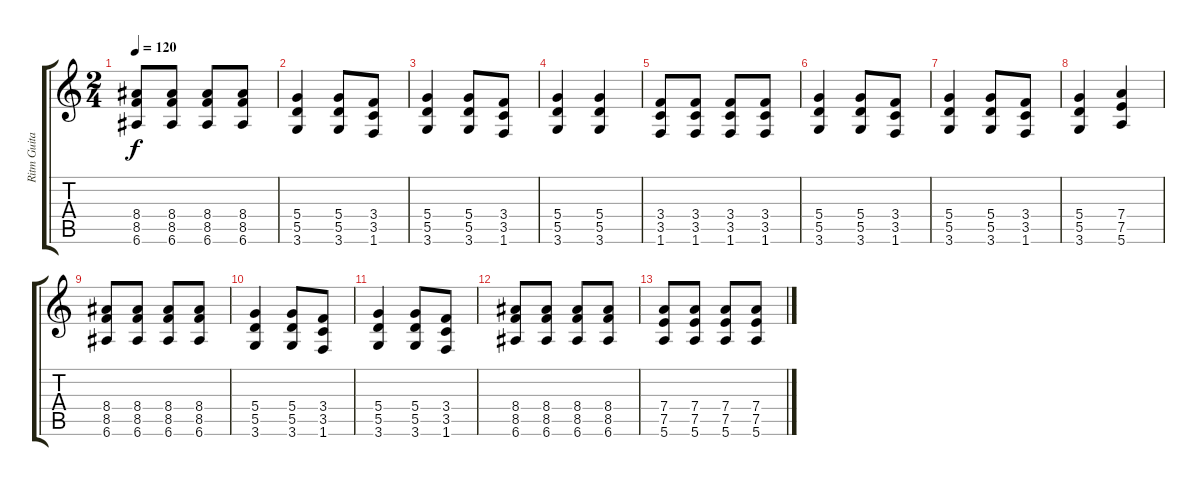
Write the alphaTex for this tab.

\track ("Ritm Guitar" "Ritm Guita") {instrument overdrivenguitar}
\staff {score tabs}
\tuning (E4 B3 G3 D3 A2 E2) {hide}
\ts (2 4)
\tempo 120
\clef g2
\ks c
(8.4 8.5 6.6).8{dy f} (8.4 8.5 6.6).8 (8.4 8.5 6.6).8 (8.4 8.5 6.6).8 |
(5.4 5.5 3.6).4 (5.4 5.5 3.6).8 (3.4 3.5 1.6).8 |
(5.4 5.5 3.6).4 (5.4 5.5 3.6).8 (3.4 3.5 1.6).8 |
(5.4 5.5 3.6).4 (5.4 5.5 3.6).4 |
(3.4 3.5 1.6).8 (3.4 3.5 1.6).8 (3.4 3.5 1.6).8 (3.4 3.5 1.6).8 |
(5.4 5.5 3.6).4 (5.4 5.5 3.6).8 (3.4 3.5 1.6).8 |
(5.4 5.5 3.6).4 (5.4 5.5 3.6).8 (3.4 3.5 1.6).8 |
(5.4 5.5 3.6).4 (7.4 7.5 5.6).4 |
(8.4 8.5 6.6).8 (8.4 8.5 6.6).8 (8.4 8.5 6.6).8 (8.4 8.5 6.6).8 |
(5.4 5.5 3.6).4 (5.4 5.5 3.6).8 (3.4 3.5 1.6).8 |
(5.4 5.5 3.6).4 (5.4 5.5 3.6).8 (3.4 3.5 1.6).8 |
(8.4 8.5 6.6).8 (8.4 8.5 6.6).8 (8.4 8.5 6.6).8 (8.4 8.5 6.6).8 |
(7.4 7.5 5.6).8 (7.4 7.5 5.6).8 (7.4 7.5 5.6).8 (7.4 7.5 5.6).8
